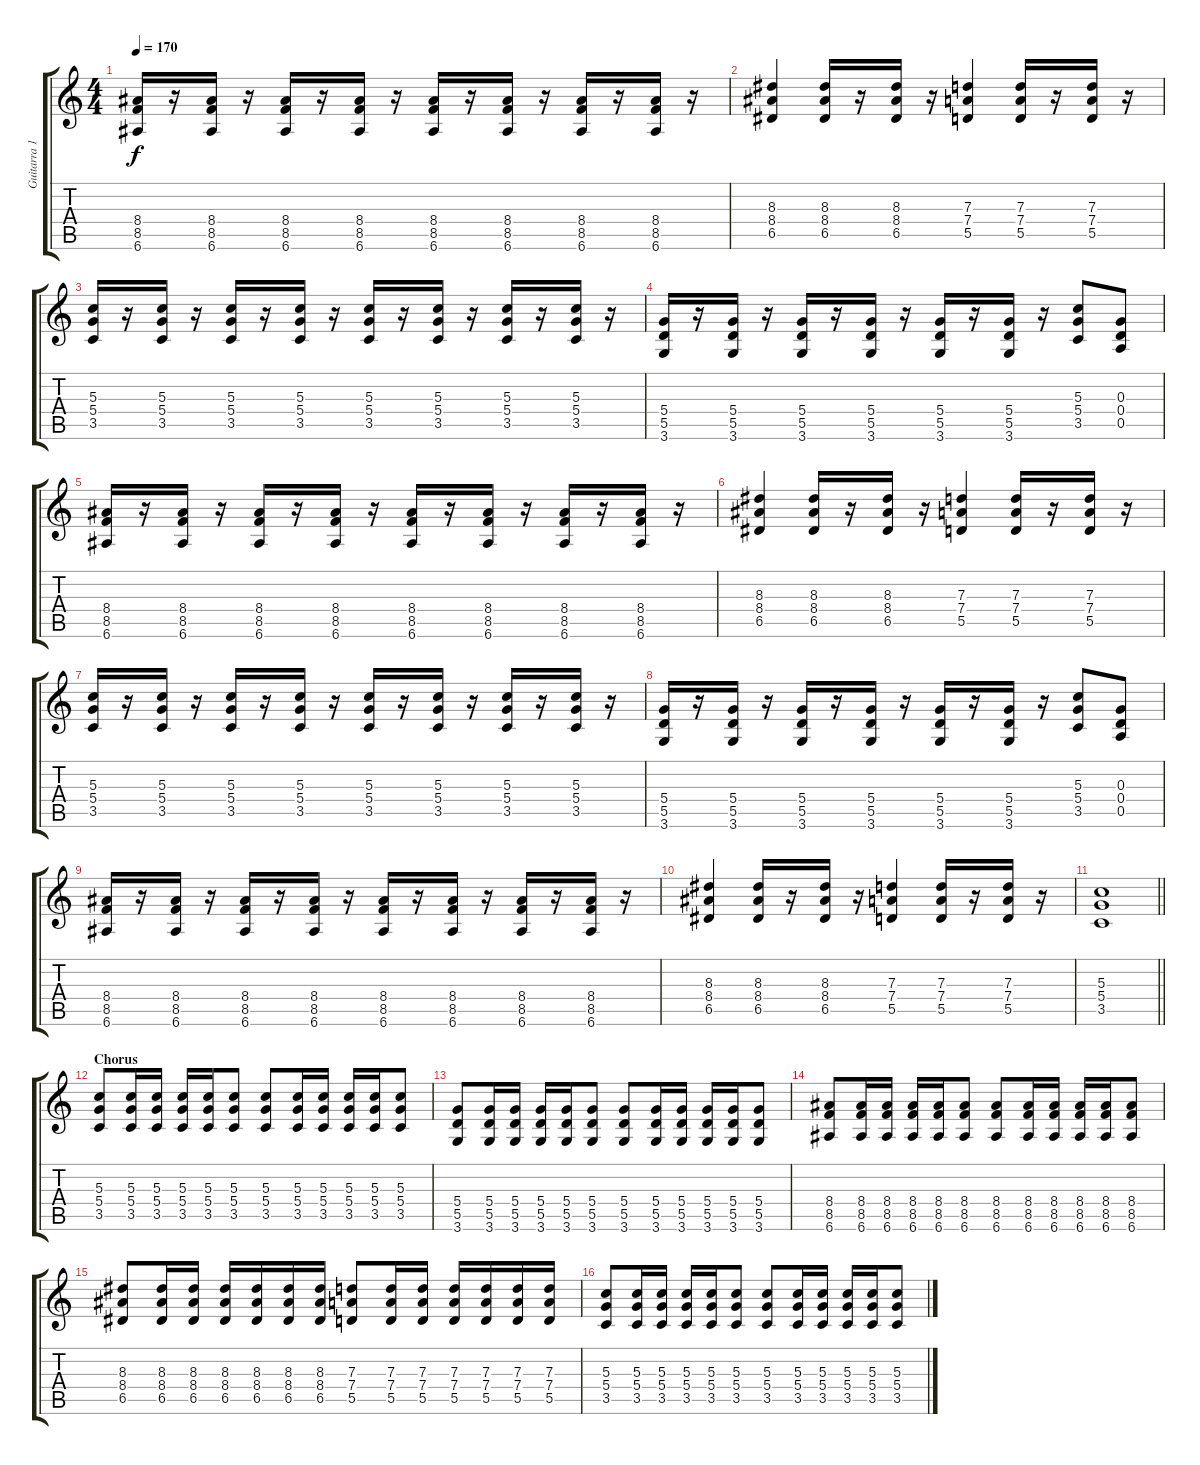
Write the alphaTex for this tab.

\track ("Guitarra 1 - Mathias" "Guitarra 1") {instrument overdrivenguitar}
\staff {score tabs}
\tuning (E4 B3 G3 D3 A2 E2) {hide}
\ts (4 4)
\tempo 170
\clef g2
\ks c
(8.4 8.5 6.6).16{dy f} r.16 (8.4 8.5 6.6).16 r.16 (8.4 8.5 6.6).16 r.16 (8.4 8.5 6.6).16 r.16 (8.4 8.5 6.6).16 r.16 (8.4 8.5 6.6).16 r.16 (8.4 8.5 6.6).16 r.16 (8.4 8.5 6.6).16 r.16 |
(8.3 8.4 6.5).4 (8.3 8.4 6.5).16 r.16 (8.3 8.4 6.5).16 r.16 (7.3 7.4 5.5).4 (7.3 7.4 5.5).16 r.16 (7.3 7.4 5.5).16 r.16 |
(5.3 5.4 3.5).16 r.16 (5.3 5.4 3.5).16 r.16 (5.3 5.4 3.5).16 r.16 (5.3 5.4 3.5).16 r.16 (5.3 5.4 3.5).16 r.16 (5.3 5.4 3.5).16 r.16 (5.3 5.4 3.5).16 r.16 (5.3 5.4 3.5).16 r.16 |
(5.4 5.5 3.6).16 r.16 (5.4 5.5 3.6).16 r.16 (5.4 5.5 3.6).16 r.16 (5.4 5.5 3.6).16 r.16 (5.4 5.5 3.6).16 r.16 (5.4 5.5 3.6).16 r.16 (5.3 5.4 3.5).8 (0.3 0.4 0.5).8 |
(8.4 8.5 6.6).16 r.16 (8.4 8.5 6.6).16 r.16 (8.4 8.5 6.6).16 r.16 (8.4 8.5 6.6).16 r.16 (8.4 8.5 6.6).16 r.16 (8.4 8.5 6.6).16 r.16 (8.4 8.5 6.6).16 r.16 (8.4 8.5 6.6).16 r.16 |
(8.3 8.4 6.5).4 (8.3 8.4 6.5).16 r.16 (8.3 8.4 6.5).16 r.16 (7.3 7.4 5.5).4 (7.3 7.4 5.5).16 r.16 (7.3 7.4 5.5).16 r.16 |
(5.3 5.4 3.5).16 r.16 (5.3 5.4 3.5).16 r.16 (5.3 5.4 3.5).16 r.16 (5.3 5.4 3.5).16 r.16 (5.3 5.4 3.5).16 r.16 (5.3 5.4 3.5).16 r.16 (5.3 5.4 3.5).16 r.16 (5.3 5.4 3.5).16 r.16 |
(5.4 5.5 3.6).16 r.16 (5.4 5.5 3.6).16 r.16 (5.4 5.5 3.6).16 r.16 (5.4 5.5 3.6).16 r.16 (5.4 5.5 3.6).16 r.16 (5.4 5.5 3.6).16 r.16 (5.3 5.4 3.5).8 (0.3 0.4 0.5).8 |
(8.4 8.5 6.6).16 r.16 (8.4 8.5 6.6).16 r.16 (8.4 8.5 6.6).16 r.16 (8.4 8.5 6.6).16 r.16 (8.4 8.5 6.6).16 r.16 (8.4 8.5 6.6).16 r.16 (8.4 8.5 6.6).16 r.16 (8.4 8.5 6.6).16 r.16 |
(8.3 8.4 6.5).4 (8.3 8.4 6.5).16 r.16 (8.3 8.4 6.5).16 r.16 (7.3 7.4 5.5).4 (7.3 7.4 5.5).16 r.16 (7.3 7.4 5.5).16 r.16 |
\barLineRight lightlight
(5.3 5.4 3.5).1 |
\section ("" "Chorus")
(5.3 5.4 3.5).8 (5.3 5.4 3.5).16 (5.3 5.4 3.5).16 (5.3 5.4 3.5).16 (5.3 5.4 3.5).16 (5.3 5.4 3.5).8 (5.3 5.4 3.5).8 (5.3 5.4 3.5).16 (5.3 5.4 3.5).16 (5.3 5.4 3.5).16 (5.3 5.4 3.5).16 (5.3 5.4 3.5).8 |
(5.4 5.5 3.6).8 (5.4 5.5 3.6).16 (5.4 5.5 3.6).16 (5.4 5.5 3.6).16 (5.4 5.5 3.6).16 (5.4 5.5 3.6).8 (5.4 5.5 3.6).8 (5.4 5.5 3.6).16 (5.4 5.5 3.6).16 (5.4 5.5 3.6).16 (5.4 5.5 3.6).16 (5.4 5.5 3.6).8 |
(8.4 8.5 6.6).8 (8.4 8.5 6.6).16 (8.4 8.5 6.6).16 (8.4 8.5 6.6).16 (8.4 8.5 6.6).16 (8.4 8.5 6.6).8 (8.4 8.5 6.6).8 (8.4 8.5 6.6).16 (8.4 8.5 6.6).16 (8.4 8.5 6.6).16 (8.4 8.5 6.6).16 (8.4 8.5 6.6).8 |
(8.3 8.4 6.5).8 (8.3 8.4 6.5).16 (8.3 8.4 6.5).16 (8.3 8.4 6.5).16 (8.3 8.4 6.5).16 (8.3 8.4 6.5).16 (8.3 8.4 6.5).16 (7.3 7.4 5.5).8 (7.3 7.4 5.5).16 (7.3 7.4 5.5).16 (7.3 7.4 5.5).16 (7.3 7.4 5.5).16 (7.3 7.4 5.5).16 (7.3 7.4 5.5).16 |
(5.3 5.4 3.5).8 (5.3 5.4 3.5).16 (5.3 5.4 3.5).16 (5.3 5.4 3.5).16 (5.3 5.4 3.5).16 (5.3 5.4 3.5).8 (5.3 5.4 3.5).8 (5.3 5.4 3.5).16 (5.3 5.4 3.5).16 (5.3 5.4 3.5).16 (5.3 5.4 3.5).16 (5.3 5.4 3.5).8
